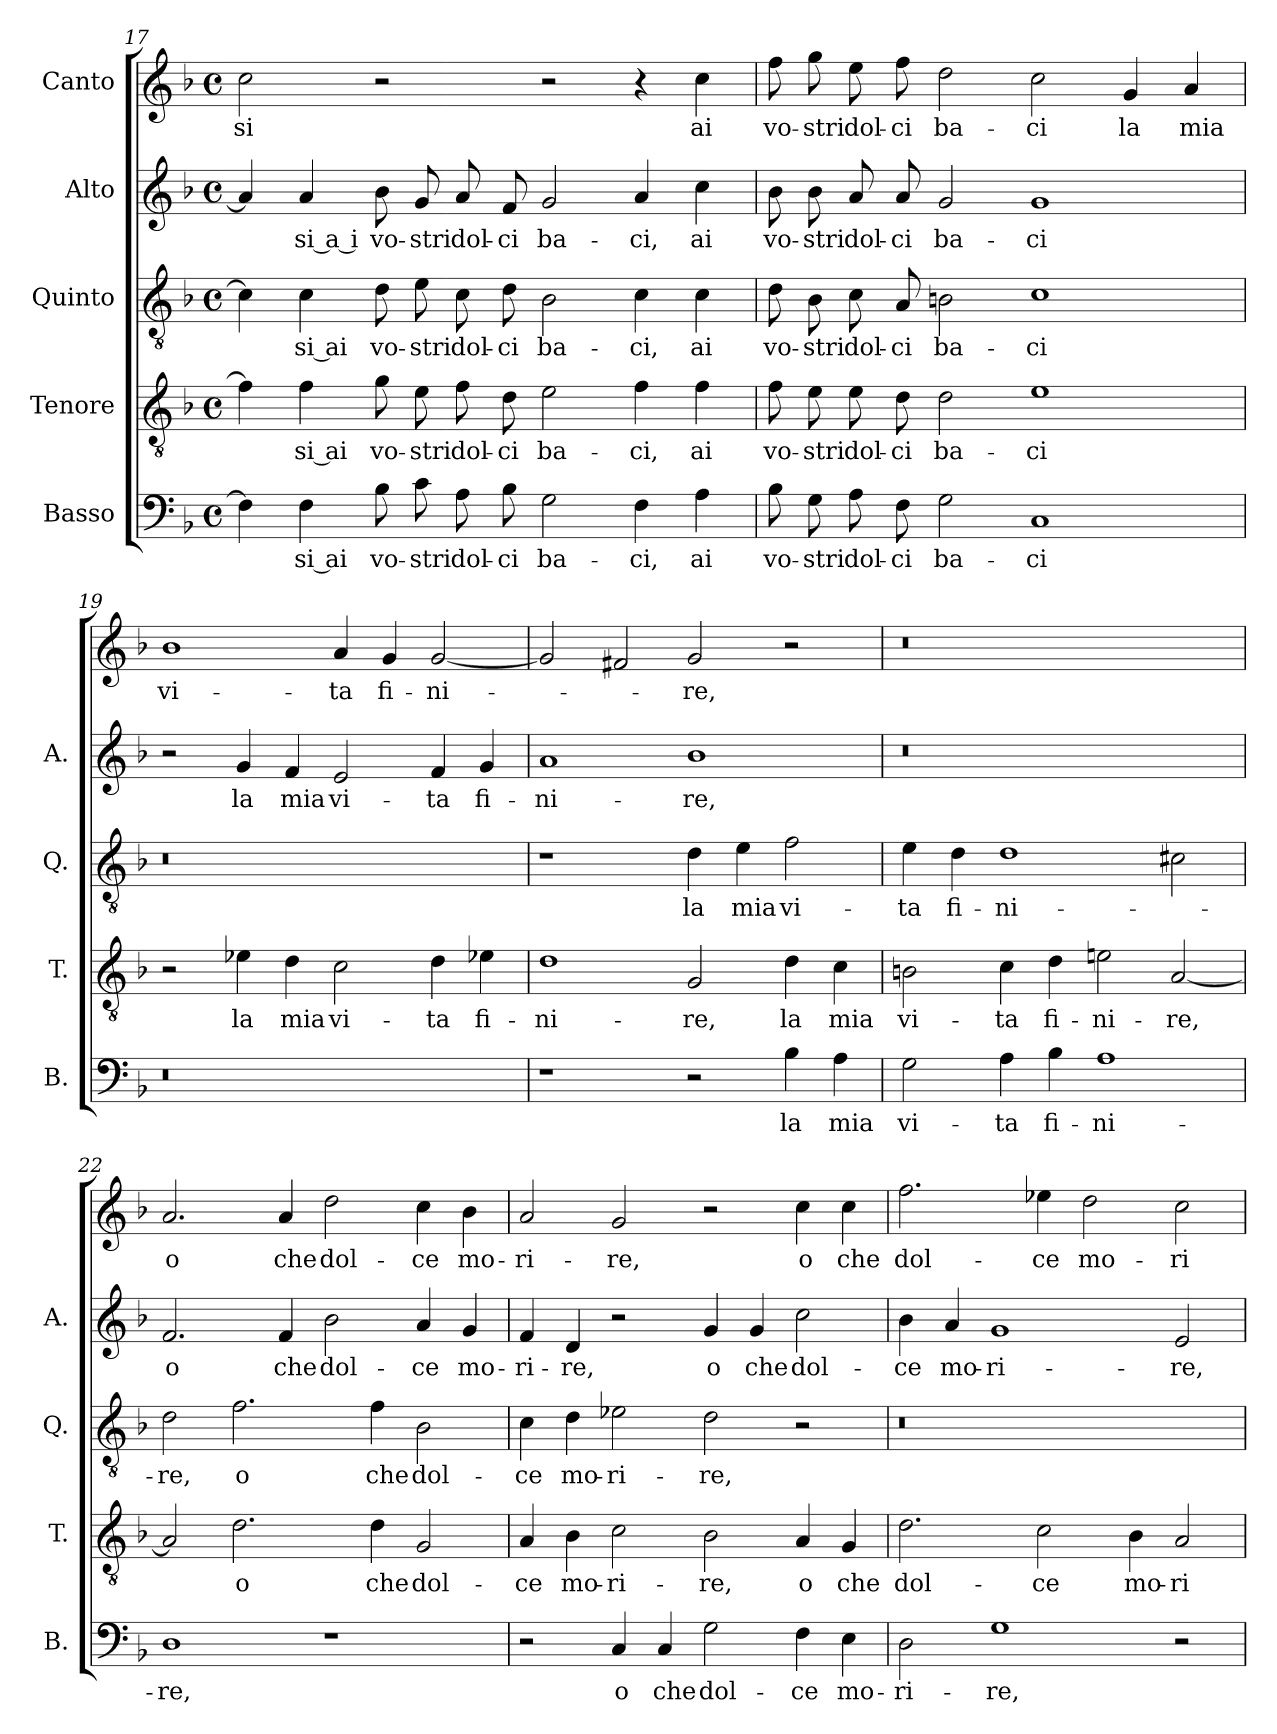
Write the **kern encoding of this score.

**kern	**text	**kern	**text	**kern	**text	**kern	**text	**kern	**text
*part5	*part5	*part4	*part4	*part3	*part3	*part2	*part2	*part1	*part1
*staff5	*staff5	*staff4	*staff4	*staff3	*staff3	*staff2	*staff2	*staff1	*staff1
*I"Basso	*	*I"Tenore	*	*I"Quinto	*	*I"Alto	*	*I"Canto	*
*I'B.	*	*I'T.	*	*I'Q.	*	*I'A.	*	*	*
*clefF4	*	*clefGv2	*	*clefGv2	*	*clefG2	*	*clefG2	*
*k[b-]	*	*k[b-]	*	*k[b-]	*	*k[b-]	*	*k[b-]	*
*F:	*	*F:	*	*F:	*	*F:	*	*F:	*
*M4/4	*	*M4/4	*	*M4/4	*	*M4/4	*	*M4/4	*
*met(c)	*	*met(c)	*	*met(c)	*	*met(c)	*	*met(c)	*
=17	=17	=17	=17	=17	=17	=17	=17	=17	=17
4F\]	.	4f\]	.	4c\]	.	4a/]	.	2cc\	-si
4F\	-si ai	4f\	-si ai	4c\	-si ai	4a/	-si a i	.	.
8B-\	vo-	8g\	vo-	8d\	vo-	8b-\	vo-	2r	.
8c\	-stri	8e\	-stri	8e\	-stri	8g/	-stri	.	.
8A\	dol-	8f\	dol-	8c\	dol-	8a/	dol-	.	.
8B-\	-ci	8d\	-ci	8d\	-ci	8f/	-ci	.	.
2G\	ba-	2e\	ba-	2B-\	ba-	2g/	ba-	2r	.
4F\	-ci,	4f\	-ci,	4c\	-ci,	4a/	-ci,	4r	.
4A\	ai	4f\	ai	4c\	ai	4cc\	ai	4cc\	ai
=18	=18	=18	=18	=18	=18	=18	=18	=18	=18
8B-\	vo-	8f\	vo-	8d\	vo-	8b-\	vo-	8ff\	vo-
8G\	-stri	8e\	-stri	8B-\	-stri	8b-\	-stri	8gg\	-stri
8A\	dol-	8e\	dol-	8c\	dol-	8a/	dol-	8ee\	dol-
8F\	-ci	8d\	-ci	8A/	-ci	8a/	-ci	8ff\	-ci
2G\	ba-	2d\	ba-	2Bn\	ba-	2g/	ba-	2dd\	ba-
1C/	-ci	1e\	-ci	1c\	-ci	1g/	-ci	2cc\	-ci
.	.	.	.	.	.	.	.	4g/	la
.	.	.	.	.	.	.	.	4a/	mia
=19	=19	=19	=19	=19	=19	=19	=19	=19	=19
!LO:N:vis=0	!	!	!	!LO:N:vis=0	!	!	!	!	!
1r	.	2r	.	1r	.	2r	.	1b-\	vi-
.	.	4e-X\	la	.	.	4g/	la	.	.
.	.	4d\	mia	.	.	4f/	mia	.	.
1ryy	.	2c\	vi-	1ryy	.	2e/	vi-	4a/	-ta
.	.	.	.	.	.	.	.	4g/	fi-
.	.	4d\	-ta	.	.	4f/	-ta	[2g/	-ni-
.	.	4e-X\	fi-	.	.	4g/	fi-	.	.
=20	=20	=20	=20	=20	=20	=20	=20	=20	=20
1r	.	1d\	-ni-	1r	.	1a/	-ni-	2g/]	.
.	.	.	.	.	.	.	.	2f#X/	.
2r	.	2G/	-re,	4d\	la	1b-\	-re,	2g/	-re,
.	.	.	.	4e\	mia	.	.	.	.
4B-\	la	4d\	la	2f\	vi-	.	.	2r	.
4A\	mia	4c\	mia	.	.	.	.	.	.
=21	=21	=21	=21	=21	=21	=21	=21	=21	=21
!	!	!	!	!	!	!LO:N:vis=0	!	!LO:N:vis=0	!
2G\	vi-	2Bn\	vi-	4e\	-ta	1r	.	1r	.
.	.	.	.	4d\	fi-	.	.	.	.
4A\	-ta	4c\	-ta	1d\	-ni-	.	.	.	.
4B-\	fi-	4d\	fi-	.	.	.	.	.	.
1A\	-ni-	2en\	-ni-	.	.	1ryy	.	1ryy	.
.	.	[2A/	-re,	2c#X\	.	.	.	.	.
=22	=22	=22	=22	=22	=22	=22	=22	=22	=22
1D\	-re,	2A/]	.	2d\	-re,	2.f/	o	2.a/	o
.	.	2.d\	o	2.f\	o	.	.	.	.
.	.	.	.	.	.	4f/	che	4a/	che
1r	.	.	.	.	.	2b-\	dol-	2dd\	dol-
.	.	4d\	che	4f\	che	.	.	.	.
.	.	2G/	dol-	2B-\	dol-	4a/	-ce	4cc\	-ce
.	.	.	.	.	.	4g/	mo-	4b-\	mo-
=23	=23	=23	=23	=23	=23	=23	=23	=23	=23
2r	.	4A/	-ce	4c\	-ce	4f/	-ri-	2a/	-ri-
.	.	4B-\	mo-	4d\	mo-	4d/	-re,	.	.
4C/	o	2c\	-ri-	2e-X\	-ri-	2r	.	2g/	-re,
4C/	che	.	.	.	.	.	.	.	.
2G\	dol-	2B-\	-re,	2d\	-re,	4g/	o	2r	.
.	.	.	.	.	.	4g/	che	.	.
4F\	-ce	4A/	o	2r	.	2cc\	dol-	4cc\	o
4E\	mo-	4G/	che	.	.	.	.	4cc\	che
=24	=24	=24	=24	=24	=24	=24	=24	=24	=24
!	!	!	!	!LO:N:vis=0	!	!	!	!	!
2D\	-ri-	2.d\	dol-	1r	.	4b-\	-ce	2.ff\	dol-
.	.	.	.	.	.	4a/	mo-	.	.
1G\	-re,	.	.	.	.	1g/	-ri-	.	.
.	.	2c\	-ce	.	.	.	.	4ee-X\	-ce
.	.	.	.	1ryy	.	.	.	2dd\	mo-
.	.	4B-\	mo-	.	.	.	.	.	.
2r	.	2A/	-ri-	.	.	2e/	-re,	2cc\	-ri-
=	=	=	=	=	=	=	=	=	=
*-	*-	*-	*-	*-	*-	*-	*-	*-	*-
